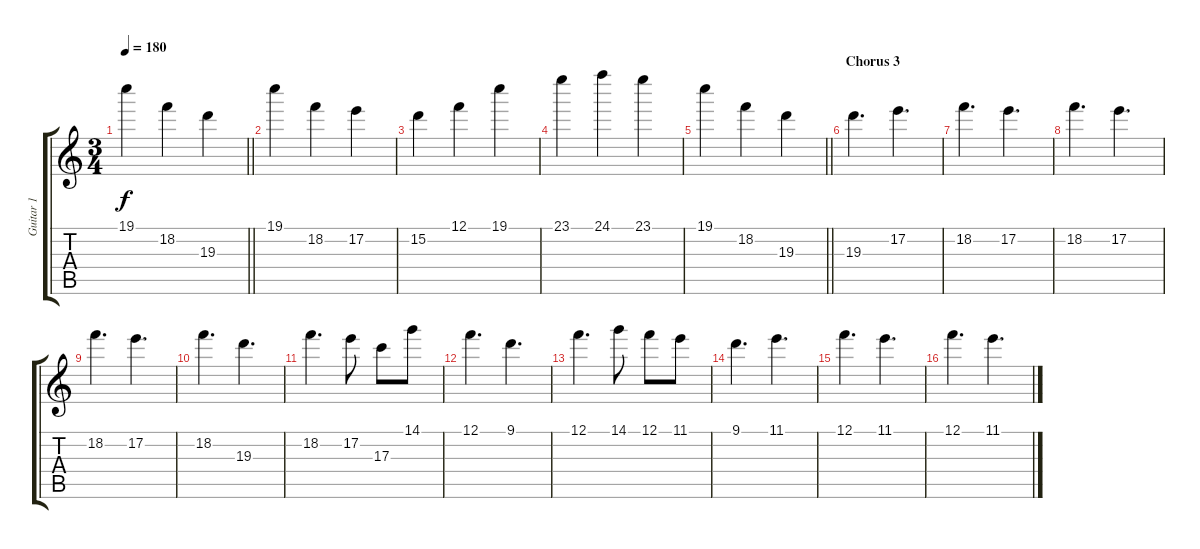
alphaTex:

\track ("Guitar 1" "Guitar 1") {instrument electricguitarclean}
\staff {score tabs}
\tuning (F4 B3 G3 D3 A2 E2) {hide}
\ts (3 4)
\tempo 180
\clef g2
\barLineRight lightlight
\ks c
19.1.4{dy f} 18.2.4 19.3.4 |
19.1.4 18.2.4 17.2.4 |
15.2.4 12.1.4 19.1.4 |
23.1.4 24.1.4 23.1.4 |
\barLineRight lightlight
19.1.4 18.2.4 19.3.4 |
\section ("" "Chorus 3")
19.3.4{d} 17.2.4{d} |
18.2.4{d} 17.2.4{d} |
18.2.4{d} 17.2.4{d} |
18.2.4{d} 17.2.4{d} |
18.2.4{d} 19.3.4{d} |
18.2.4{d} 17.2.8 17.3.8 14.1.8 |
12.1.4{d} 9.1.4{d} |
12.1.4{d} 14.1.8 12.1.8 11.1.8 |
9.1.4{d} 11.1.4{d} |
12.1.4{d} 11.1.4{d} |
12.1.4{d} 11.1.4{d}
